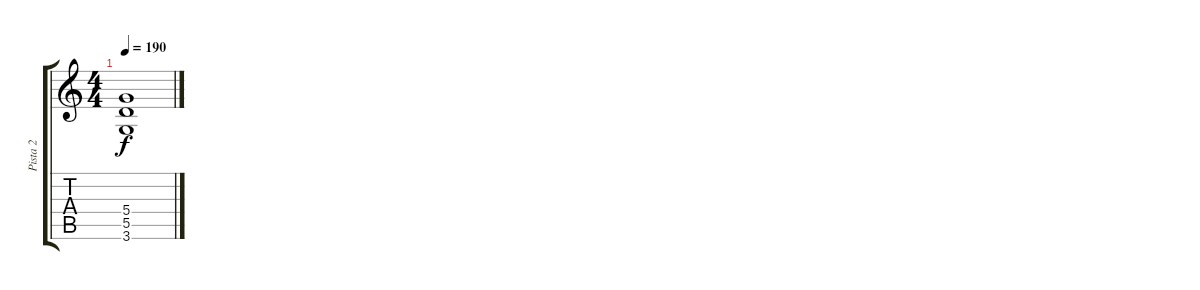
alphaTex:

\track ("Pista 2" "Pista 2") {instrument distortionguitar}
\staff {score tabs}
\tuning (E4 B3 G3 D3 A2 E2) {hide}
\ts (4 4)
\tempo 190
\clef g2
\ks c
(5.4 5.5 3.6).1{dy f}
